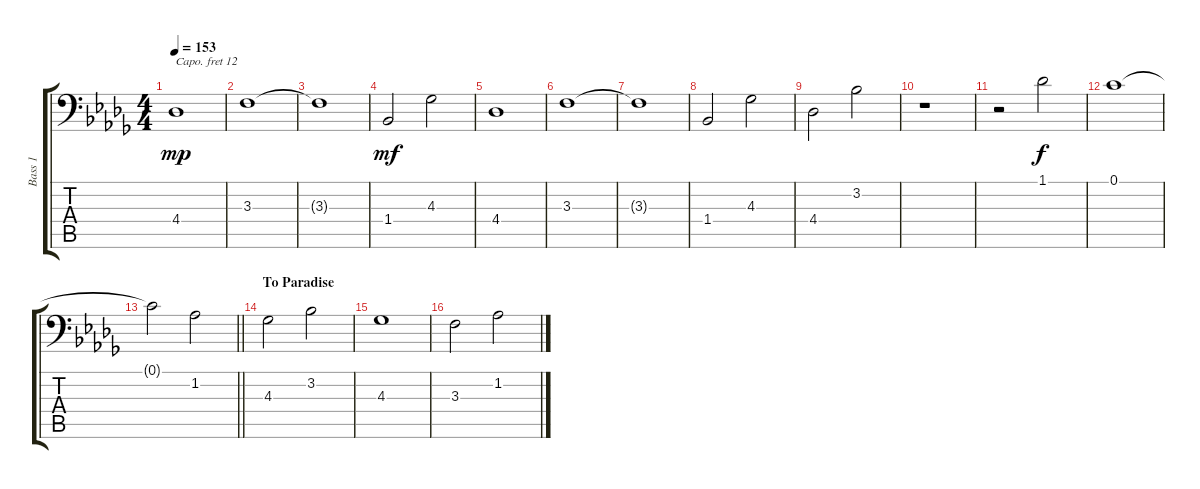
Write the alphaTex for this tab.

\track ("Bass 1" "Bass 1") {instrument choiraahs}
\staff {score tabs}
\capo 12
\tuning (C3 G2 D2 A1 E1 B0) {hide}
\ts (4 4)
\tempo 153
\clef f4
\ks bbminor
4.4.1{dy mp} |
3.3.1 |
3.3{t}.1 |
1.4.2{dy mf} 4.3.2 |
4.4.1 |
3.3.1 |
3.3{t}.1 |
1.4.2 4.3.2 |
4.4.2 3.2.2 |
r.1 |
r.2 1.1.2{dy f} |
0.1.1 |
\barLineRight lightlight
0.1{t}.2 1.2.2 |
\section ("" "To Paradise")
4.3.2 3.2.2 |
4.3.1 |
3.3.2 1.2.2
